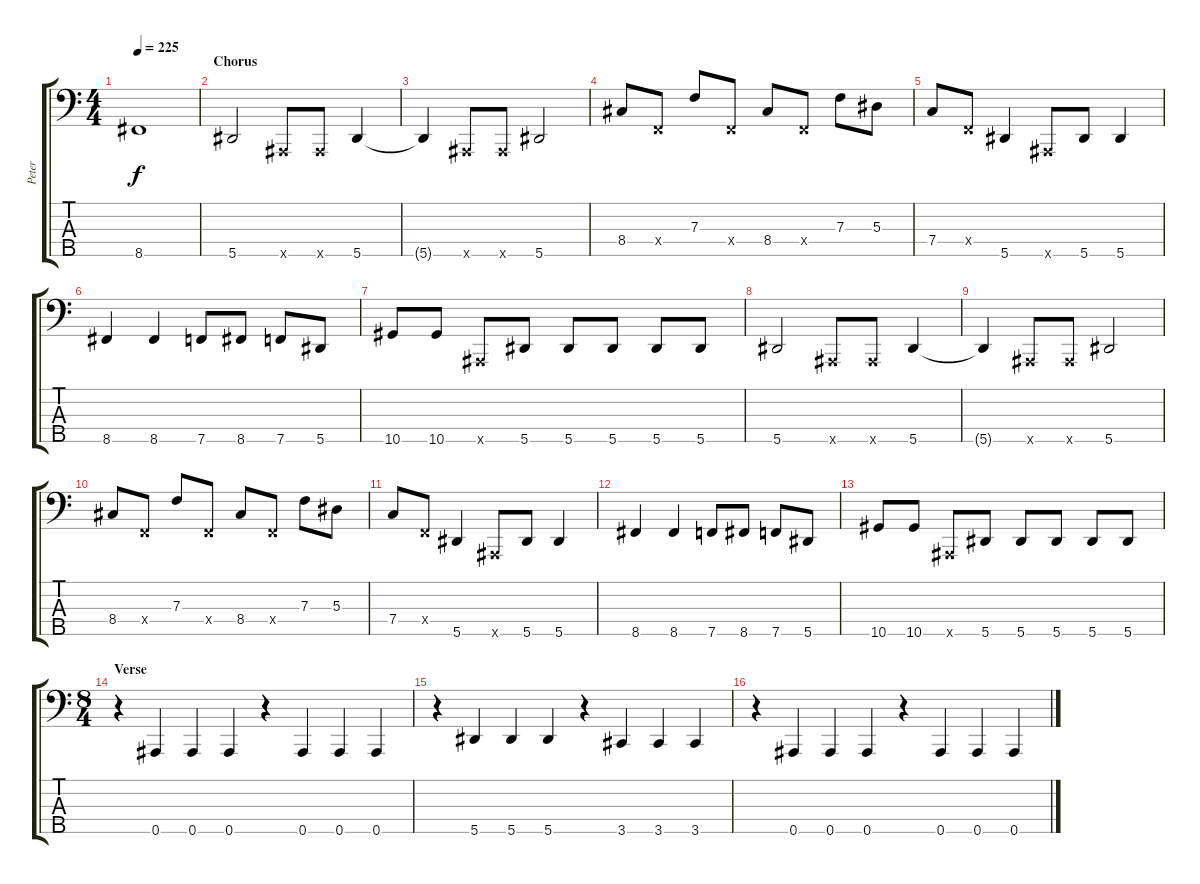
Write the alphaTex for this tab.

\track ("Peter" "Peter") {instrument electricbasspick}
\staff {score tabs}
\tuning (G2 Eb2 Bb1 F1 Bb0) {hide}
\ts (4 4)
\tempo 225
\clef f4
\ks c
8.5.1{dy f} |
\section ("" "Chorus")
5.5.2 0.5{x}.8 0.5{x}.8 5.5.4 |
5.5{t}.4 0.5{x}.8 0.5{x}.8 5.5.2 |
8.4.8 0.4{x}.8 7.3.8 0.4{x}.8 8.4.8 0.4{x}.8 7.3.8 5.3.8 |
7.4.8 0.4{x}.8 5.5.4 0.5{x}.8 5.5.8 5.5.4 |
8.5.4 8.5.4 7.5.8 8.5.8 7.5.8 5.5.8 |
10.5.8 10.5.8 0.5{x}.8 5.5.8 5.5.8 5.5.8 5.5.8 5.5.8 |
5.5.2 0.5{x}.8 0.5{x}.8 5.5.4 |
5.5{t}.4 0.5{x}.8 0.5{x}.8 5.5.2 |
8.4.8 0.4{x}.8 7.3.8 0.4{x}.8 8.4.8 0.4{x}.8 7.3.8 5.3.8 |
7.4.8 0.4{x}.8 5.5.4 0.5{x}.8 5.5.8 5.5.4 |
8.5.4 8.5.4 7.5.8 8.5.8 7.5.8 5.5.8 |
10.5.8 10.5.8 0.5{x}.8 5.5.8 5.5.8 5.5.8 5.5.8 5.5.8 |
\ts (8 4)
\section ("" "Verse")
r.4 0.5.4 0.5.4 0.5.4 r.4 0.5.4 0.5.4 0.5.4 |
r.4 5.5.4 5.5.4 5.5.4 r.4 3.5.4 3.5.4 3.5.4 |
r.4 0.5.4 0.5.4 0.5.4 r.4 0.5.4 0.5.4 0.5.4
